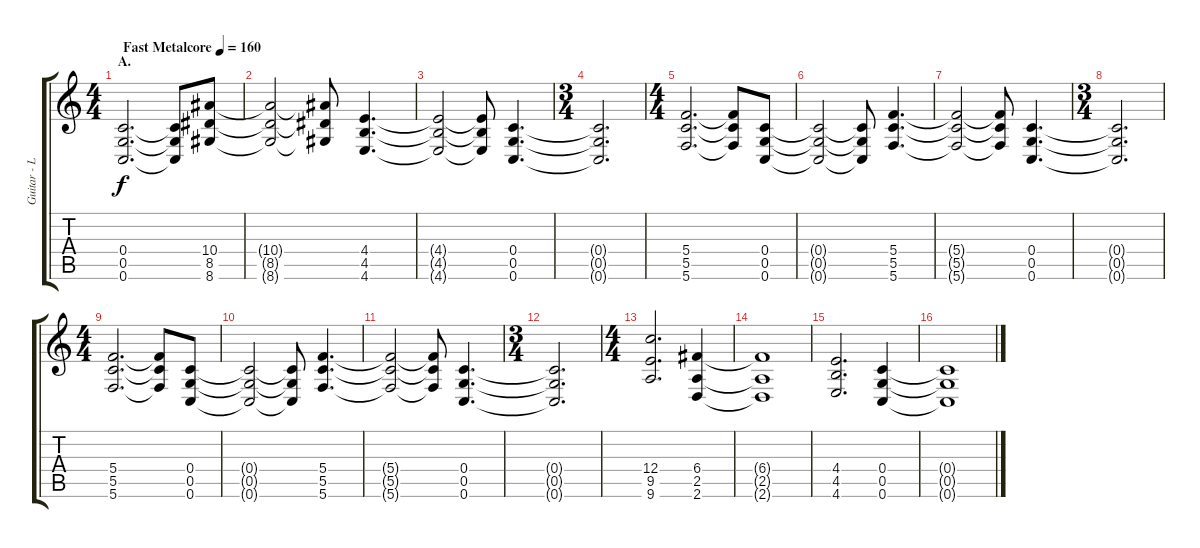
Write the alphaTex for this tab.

\track ("Guitar - Left" "Guitar - L") {instrument distortionguitar}
\staff {score tabs}
\tuning (D4 A3 F3 C3 G2 C2) {hide}
\ts (4 4)
\section ("" "A.")
\tempo (160 "Fast Metalcore")
\clef g2
\ks c
(0.4 0.5 0.6).2{d dy f instrument distortionguitar} (0.4{t} 0.5{t} 0.6{t}).8 (10.4 8.5 8.6).8 |
(10.4{t} 8.5{t} 8.6{t}).2 (10.4{t} 8.5{t} 8.6{t}).8 (4.4 4.5 4.6).4{d} |
(4.4{t} 4.5{t} 4.6{t}).2 (4.4{t} 4.5{t} 4.6{t}).8 (0.4 0.5 0.6).4{d} |
\ts (3 4)
(0.4{t} 0.5{t} 0.6{t}).2{d} |
\ts (4 4)
(5.4 5.5 5.6).2{d} (5.4{t} 5.5{t} 5.6{t}).8 (0.4 0.5 0.6).8 |
(0.4{t} 0.5{t} 0.6{t}).2 (0.4{t} 0.5{t} 0.6{t}).8 (5.4 5.5 5.6).4{d} |
(5.4{t} 5.5{t} 5.6{t}).2 (5.4{t} 5.5{t} 5.6{t}).8 (0.4 0.5 0.6).4{d} |
\ts (3 4)
(0.4{t} 0.5{t} 0.6{t}).2{d} |
\ts (4 4)
(5.4 5.5 5.6).2{d} (5.4{t} 5.5{t} 5.6{t}).8 (0.4 0.5 0.6).8 |
(0.4{t} 0.5{t} 0.6{t}).2 (0.4{t} 0.5{t} 0.6{t}).8 (5.4 5.5 5.6).4{d} |
(5.4{t} 5.5{t} 5.6{t}).2 (5.4{t} 5.5{t} 5.6{t}).8 (0.4 0.5 0.6).4{d} |
\ts (3 4)
(0.4{t} 0.5{t} 0.6{t}).2{d} |
\ts (4 4)
(12.4 9.5 9.6).2{d} (6.4 2.5 2.6).4 |
(6.4{t} 2.5{t} 2.6{t}).1 |
(4.4 4.5 4.6).2{d} (0.4 0.5 0.6).4 |
(0.4{t} 0.5{t} 0.6{t}).1
